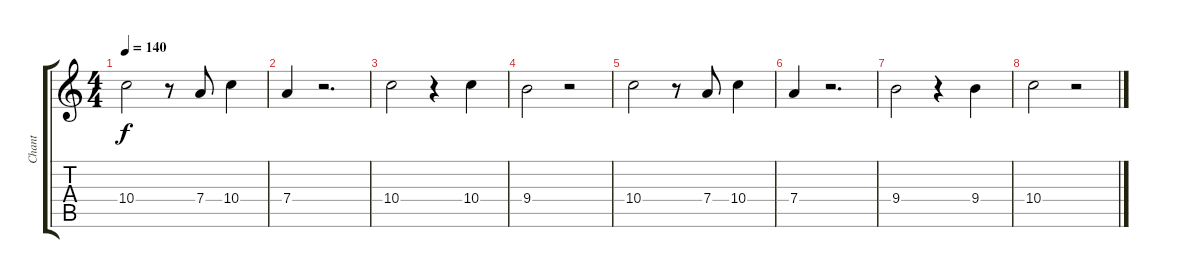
\track ("Chant" "Chant") {instrument acousticguitarnylon}
\staff {score tabs}
\tuning (E4 B3 G3 D3 A2 E2) {hide}
\ts (4 4)
\tempo 140
\clef g2
\ks c
10.4.2{dy f} r.8 7.4.8 10.4.4 |
7.4.4 r.2{d} |
10.4.2 r.4 10.4.4 |
9.4.2 r.2 |
10.4.2 r.8 7.4.8 10.4.4 |
7.4.4 r.2{d} |
9.4.2 r.4 9.4.4 |
10.4.2 r.2
